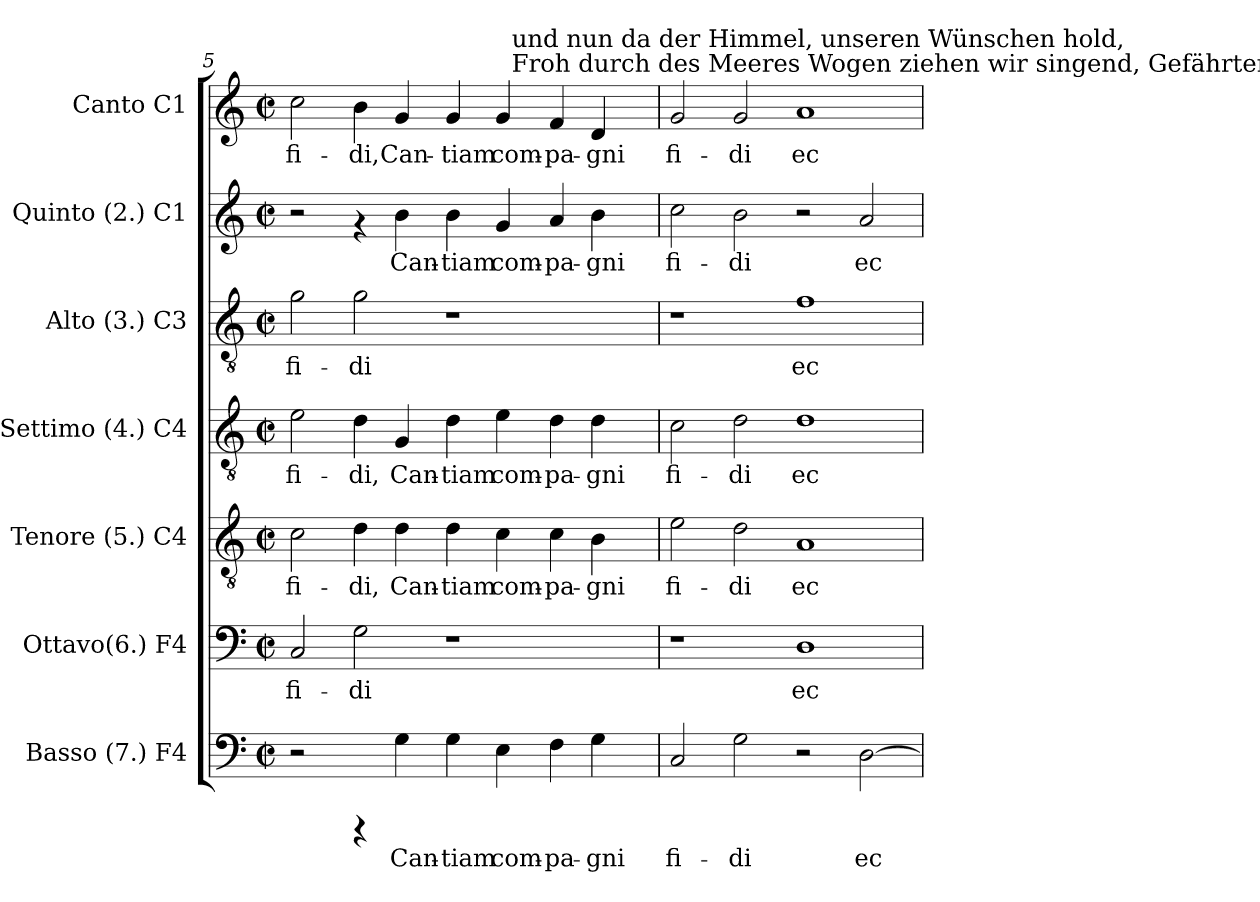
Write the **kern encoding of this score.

**kern	**text	**kern	**text	**kern	**text	**kern	**text	**kern	**text	**kern	**text	**kern	**text
*part7	*part7	*part6	*part6	*part5	*part5	*part4	*part4	*part3	*part3	*part2	*part2	*part1	*part1
*staff7	*staff7	*staff6	*staff6	*staff5	*staff5	*staff4	*staff4	*staff3	*staff3	*staff2	*staff2	*staff1	*staff1
*I"Basso (7.)  F4	*	*I"Ottavo(6.)  F4	*	*I"Tenore (5.)  C4	*	*I"Settimo (4.)  C4	*	*I"Alto (3.)  C3	*	*I"Quinto (2.)  C1	*	*I"Canto  C1	*
*	*	*	*	*I'T	*	*	*	*I'A	*	*	*	*I'C	*
!!LO:LB:g=z
*clefF4	*	*clefF4	*	*clefGv2	*	*clefGv2	*	*clefGv2	*	*clefG2	*	*clefG2	*
*k[]	*	*k[]	*	*k[]	*	*k[]	*	*k[]	*	*k[]	*	*k[]	*
*C:	*	*C:	*	*C:	*	*C:	*	*C:	*	*C:	*	*C:	*
*M2/2	*	*M2/2	*	*M2/2	*	*M2/2	*	*M2/2	*	*M2/2	*	*M2/2	*
*met(c|)	*	*met(c|)	*	*met(c|)	*	*met(c|)	*	*met(c|)	*	*met(c|)	*	*met(c|)	*
=5	=5	=5	=5	=5	=5	=5	=5	=5	=5	=5	=5	=5	=5
!	!	!	!LO:LY:b:cj	!	!LO:LY:b:cj	!	!LO:LY:b:cj	!	!LO:LY:b:cj	!	!	!	!LO:LY:b:cj
*	*	*	*	*	*	*	*	*	*	*	*	*^	*
2r	.	2C/	fi-	2c\	fi-	2e\	fi-	2g\	fi-	2r	.	2cc\	1ryy	fi-
!	!	!	!LO:LY:b:cj	!	!LO:LY:b:cj	!	!LO:LY:b:cj	!	!LO:LY:b:cj	!	!	!	!	!LO:LY:b:cj
4rCCC	.	2G\	-di	4d\	-di,	4d\	-di,	2g\	-di	4rf	.	4b\	.	-di,
!	!LO:LY:b:cj	!	!	!	!LO:LY:b:cj	!	!LO:LY:b:cj	!	!	!	!LO:LY:b:cj	!	!	!LO:LY:b:cj
4G\	Can-	.	.	4d\	Can-	4G/	Can-	.	.	4b\	Can-	4g/	.	Can-
!	!LO:LY:b:cj	!	!	!	!LO:LY:b:cj	!	!LO:LY:b:cj	!	!	!	!LO:LY:b:cj	!	!	!LO:LY:b:cj
4G\	-tiam	1r	.	4d\	-tiam	4d\	-tiam	1r	.	4b\	-tiam	4g/	4ryy	-tiam
!	!LO:LY:b:cj	!	!	!	!LO:LY:b:cj	!	!LO:LY:b:cj	!	!	!	!LO:LY:b:cj	!	!	!LO:LY:b:cj
4E\	com-	.	.	4c\	com-	4e\	com-	.	.	4g/	com-	4g/	32.ryy	com-
!	!	!	!	!	!	!	!	!	!	!	!	!	!LO:TX:a:t=Froh durch des Meeres Wogen ziehen wir singend, Gefährten,	!
!	!	!	!	!	!	!	!	!	!	!	!	!	!LO:TX:a:t=und nun da der Himmel, unseren Wünschen hold,	!
.	.	.	.	.	.	.	.	.	.	.	.	.	2ryy	.
!	!LO:LY:b:cj	!	!	!	!LO:LY:b:cj	!	!LO:LY:b:cj	!	!	!	!LO:LY:b:cj	!	!	!LO:LY:b:cj
4F\	-pa-	.	.	4c\	-pa-	4d\	-pa-	.	.	4a/	-pa-	4f/	.	-pa-
!	!LO:LY:b:cj	!	!	!	!LO:LY:b:cj	!	!LO:LY:b:cj	!	!	!	!LO:LY:b:cj	!	!	!LO:LY:b:cj
4G\	-gni	.	.	4B\	-gni	4d\	-gni	.	.	4b\	-gni	4d/	.	-gni
.	.	.	.	.	.	.	.	.	.	.	.	.	8ryy	.
.	.	.	.	.	.	.	.	.	.	.	.	.	16ryy	.
.	.	.	.	.	.	.	.	.	.	.	.	.	64ryy	.
=6	=6	=6	=6	=6	=6	=6	=6	=6	=6	=6	=6	=6	=6	=6
!	!LO:LY:b:cj	!	!	!	!LO:LY:b:cj	!	!LO:LY:b:cj	!	!	!	!LO:LY:b:cj	!	!	!LO:LY:b:cj
*	*	*	*	*	*	*	*	*	*	*	*	*v	*v	*
2C/	fi-	1r	.	2e\	fi-	2c\	fi-	1r	.	2cc\	fi-	2g/	fi-
!	!LO:LY:b:cj	!	!	!	!LO:LY:b:cj	!	!LO:LY:b:cj	!	!	!	!LO:LY:b:cj	!	!LO:LY:b:cj
2G\	-di	.	.	2d\	-di	2d\	-di	.	.	2b\	-di	2g/	-di
!	!	!	!LO:LY:b:cj	!	!LO:LY:b:cj	!	!LO:LY:b:cj	!	!LO:LY:b:cj	!	!	!	!LO:LY:b:cj
2r	.	1D	ec-	1A	ec-	1d	ec-	1f	ec-	2r	.	1a	ec-
!	!LO:LY:b:cj	!	!	!	!	!	!	!	!	!	!LO:LY:b:cj	!	!
[>2D\	ec-	.	.	.	.	.	.	.	.	2a/	ec-	.	.
=	=	=	=	=	=	=	=	=	=	=	=	=	=
*-	*-	*-	*-	*-	*-	*-	*-	*-	*-	*-	*-	*-	*-
